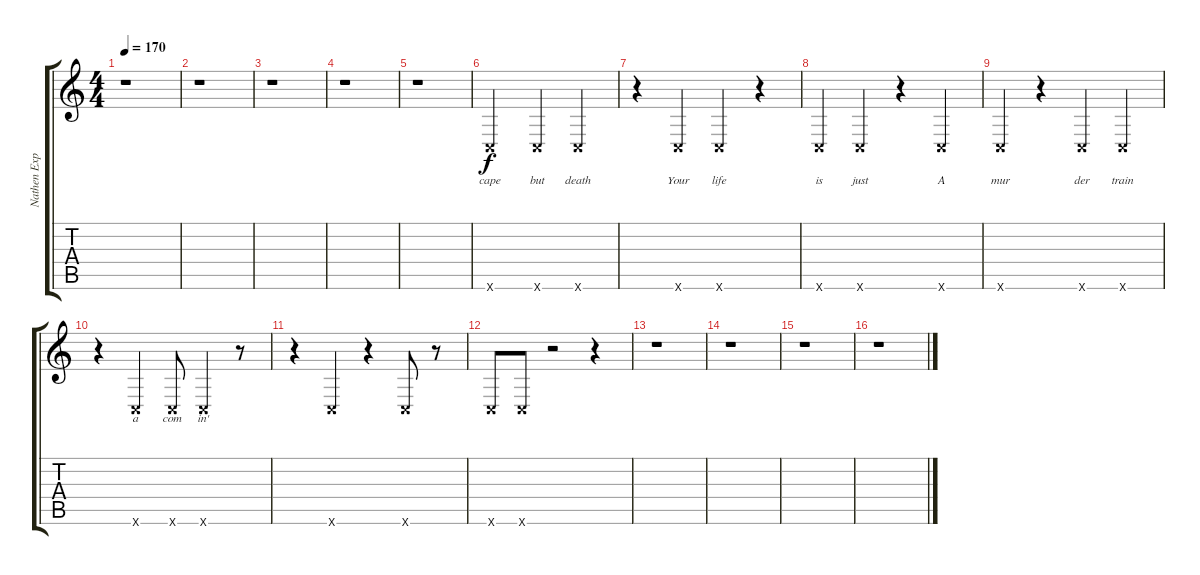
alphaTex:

\track ("Nathen Explosion" "Nathen Exp") {instrument acousticguitarsteel}
\staff {score tabs}
\tuning (C4 G3 Eb3 Bb2 F2 C2) {hide}
\ts (4 4)
\tempo 170
\clef g2
\ks c
r.1{dy f} |
r.1 |
r.1 |
r.1 |
r.1 |
0.6{x}.2{lyrics (0 "cape") lyrics (1 "") lyrics (2 "") lyrics (3 "") lyrics (4 "")} 0.6{x}.4{lyrics (0 "but") lyrics (1 "") lyrics (2 "") lyrics (3 "") lyrics (4 "")} 0.6{x}.4{lyrics (0 "death") lyrics (1 "") lyrics (2 "") lyrics (3 "") lyrics (4 "")} |
r.4 0.6{x}.4{lyrics (0 "Your") lyrics (1 "") lyrics (2 "") lyrics (3 "") lyrics (4 "")} 0.6{x}.4{lyrics (0 "life") lyrics (1 "") lyrics (2 "") lyrics (3 "") lyrics (4 "")} r.4 |
0.6{x}.4{lyrics (0 "is") lyrics (1 "") lyrics (2 "") lyrics (3 "") lyrics (4 "")} 0.6{x}.4{lyrics (0 "just") lyrics (1 "") lyrics (2 "") lyrics (3 "") lyrics (4 "")} r.4 0.6{x}.4{lyrics (0 "A") lyrics (1 "") lyrics (2 "") lyrics (3 "") lyrics (4 "")} |
0.6{x}.4{lyrics (0 "mur") lyrics (1 "") lyrics (2 "") lyrics (3 "") lyrics (4 "")} r.4 0.6{x}.4{lyrics (0 "der") lyrics (1 "") lyrics (2 "") lyrics (3 "") lyrics (4 "")} 0.6{x}.4{lyrics (0 "train") lyrics (1 "") lyrics (2 "") lyrics (3 "") lyrics (4 "")} |
r.4 0.6{x}.4{lyrics (0 "a") lyrics (1 "") lyrics (2 "") lyrics (3 "") lyrics (4 "")} 0.6{x}.8{lyrics (0 "com") lyrics (1 "") lyrics (2 "") lyrics (3 "") lyrics (4 "")} 0.6{x}.4{lyrics (0 "in'") lyrics (1 "") lyrics (2 "") lyrics (3 "") lyrics (4 "")} r.8 |
r.4 0.6{x}.4 r.4 0.6{x}.8 r.8 |
0.6{x}.8 0.6{x}.8 r.2 r.4 |
r.1 |
r.1 |
r.1 |
r.1
